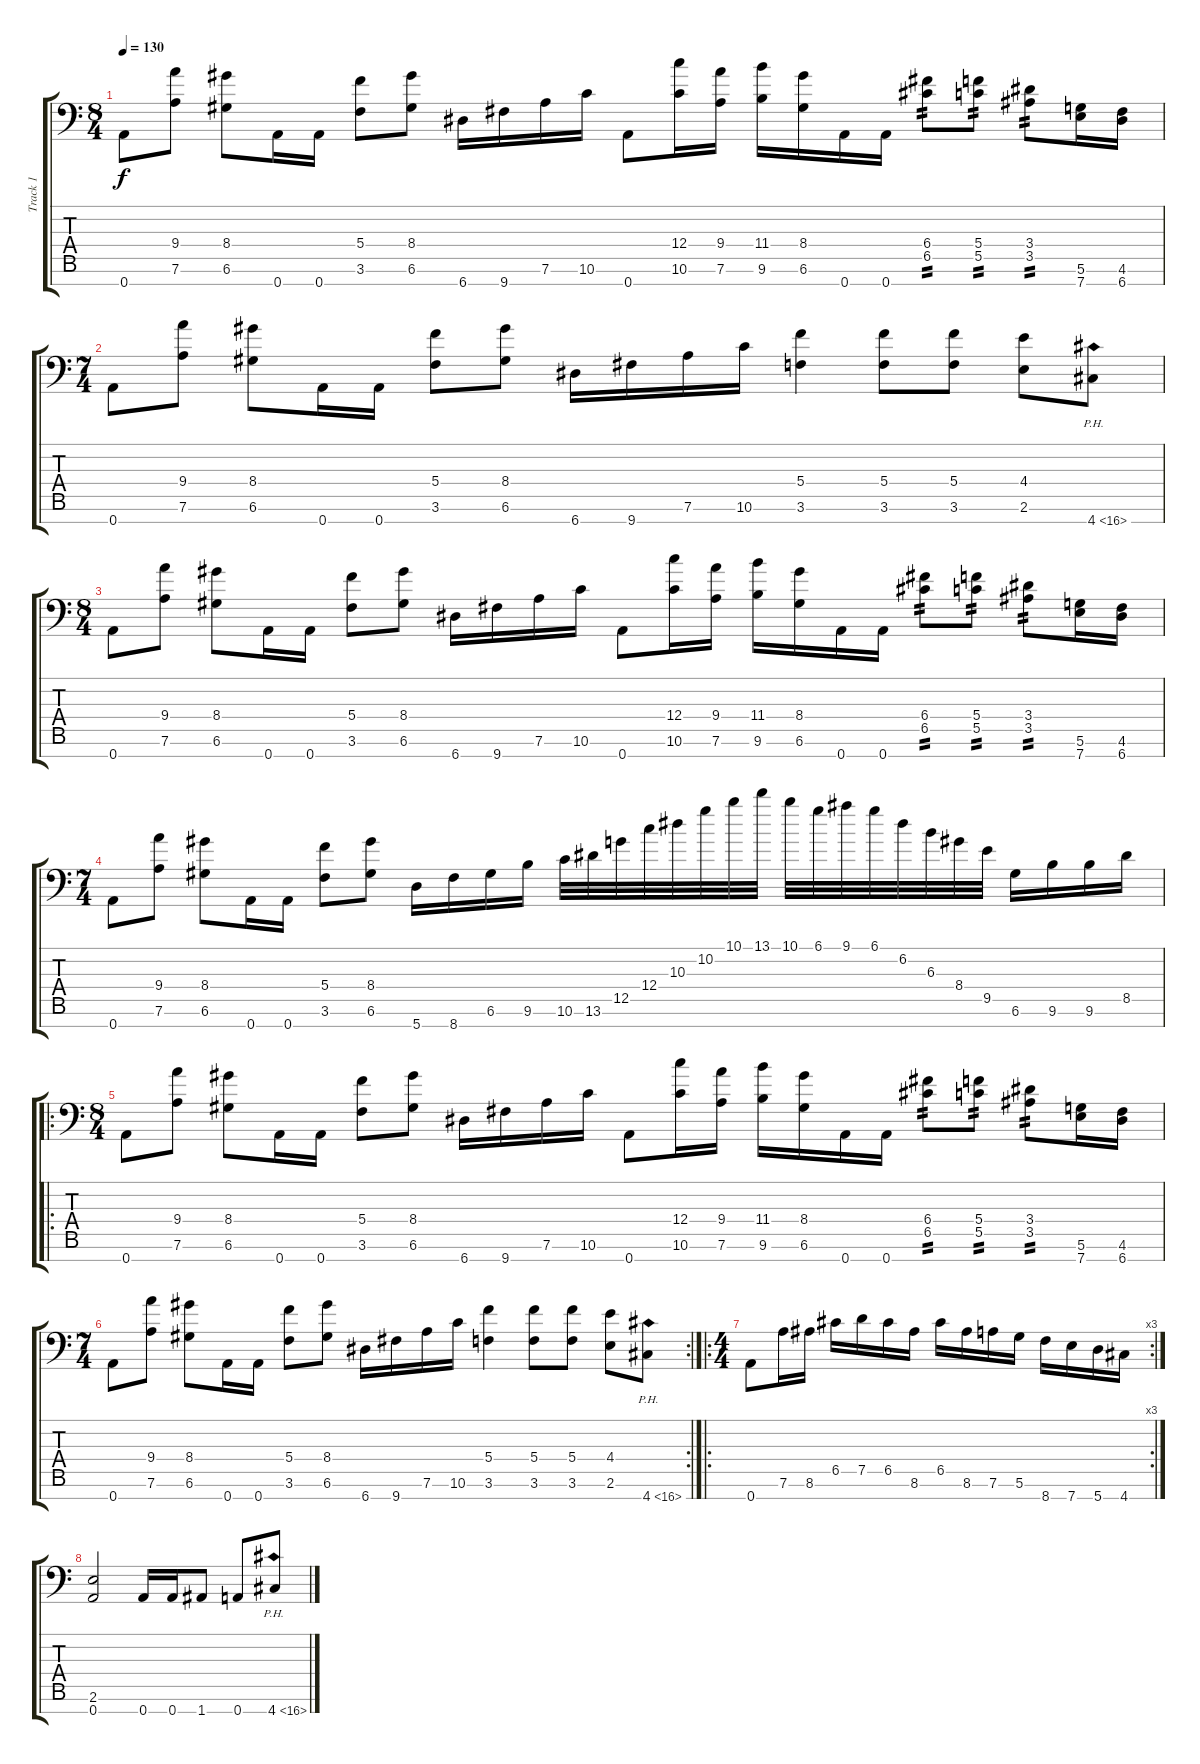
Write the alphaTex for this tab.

\track ("Track 1" "Track 1") {instrument distortionguitar}
\staff {score tabs}
\tuning (Db4 A3 F3 C3 G2 D2 A1) {hide}
\ts (8 4)
\tempo 130
\clef f4
\ks c
0.7.8{dy f instrument distortionguitar} (9.4 7.6).8 (8.4 6.6).8 0.7.16 0.7.16 (5.4 3.6).8 (8.4 6.6).8 6.7.16 9.7.16 7.6.16 10.6.16 0.7.8 (12.4 10.6).16 (9.4 7.6).16 (11.4 9.6).16 (8.4 6.6).16 0.7.16 0.7.16 (6.4 6.5).8{tp 2} (5.4 5.5).8{tp 2} (3.4 3.5).8{tp 2} (5.6 7.7).16 (4.6 6.7).16 |
\ts (7 4)
0.7.8 (9.4 7.6).8 (8.4 6.6).8 0.7.16 0.7.16 (5.4 3.6).8 (8.4 6.6).8 6.7.16 9.7.16 7.6.16 10.6.16 (5.4 3.6).4 (5.4 3.6).8 (5.4 3.6).8 (4.4 2.6).8 4.7{ph 12}.8 |
\ts (8 4)
0.7.8 (9.4 7.6).8 (8.4 6.6).8 0.7.16 0.7.16 (5.4 3.6).8 (8.4 6.6).8 6.7.16 9.7.16 7.6.16 10.6.16 0.7.8 (12.4 10.6).16 (9.4 7.6).16 (11.4 9.6).16 (8.4 6.6).16 0.7.16 0.7.16 (6.4 6.5).8{tp 2} (5.4 5.5).8{tp 2} (3.4 3.5).8{tp 2} (5.6 7.7).16 (4.6 6.7).16 |
\ts (7 4)
0.7.8 (9.4 7.6).8 (8.4 6.6).8 0.7.16 0.7.16 (5.4 3.6).8 (8.4 6.6).8 5.7.16 8.7.16 6.6.16 9.6.16 10.6.32 13.6.32 12.5.32 12.4.32 10.3.32 10.2.32 10.1.32 13.1.32 10.1.32 6.1.32 9.1.32 6.1.32 6.2.32 6.3.32 8.4.32 9.5.32 6.6.16 9.6.16 9.6.16 8.5.16 |
\ro
\ts (8 4)
0.7.8 (9.4 7.6).8 (8.4 6.6).8 0.7.16 0.7.16 (5.4 3.6).8 (8.4 6.6).8 6.7.16 9.7.16 7.6.16 10.6.16 0.7.8 (12.4 10.6).16 (9.4 7.6).16 (11.4 9.6).16 (8.4 6.6).16 0.7.16 0.7.16 (6.4 6.5).8{tp 2} (5.4 5.5).8{tp 2} (3.4 3.5).8{tp 2} (5.6 7.7).16 (4.6 6.7).16 |
\rc 2
\ts (7 4)
0.7.8 (9.4 7.6).8 (8.4 6.6).8 0.7.16 0.7.16 (5.4 3.6).8 (8.4 6.6).8 6.7.16 9.7.16 7.6.16 10.6.16 (5.4 3.6).4 (5.4 3.6).8 (5.4 3.6).8 (4.4 2.6).8 4.7{ph 12}.8 |
\ro
\rc 3
\ts (4 4)
0.7.8 7.6.16 8.6.16 6.5.16 7.5.16 6.5.16 8.6.16 6.5.16 8.6.16 7.6.16 5.6.16 8.7.16 7.7.16 5.7.16 4.7.16 |
(2.6 0.7).2 0.7.16 0.7.16 1.7.8 0.7.8 4.7{ph 12}.8
